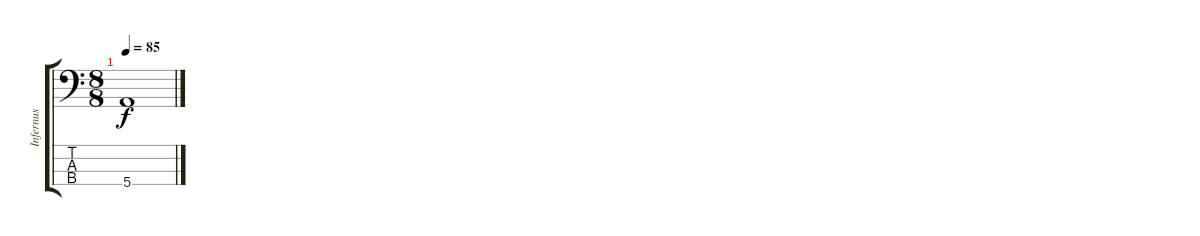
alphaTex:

\track ("Infernus" "Infernus") {instrument electricbassfinger}
\staff {score tabs}
\tuning (G2 D2 A1 E1) {hide}
\ts (8 8)
\tempo 85
\clef f4
\ks c
5.4.1{dy f}
